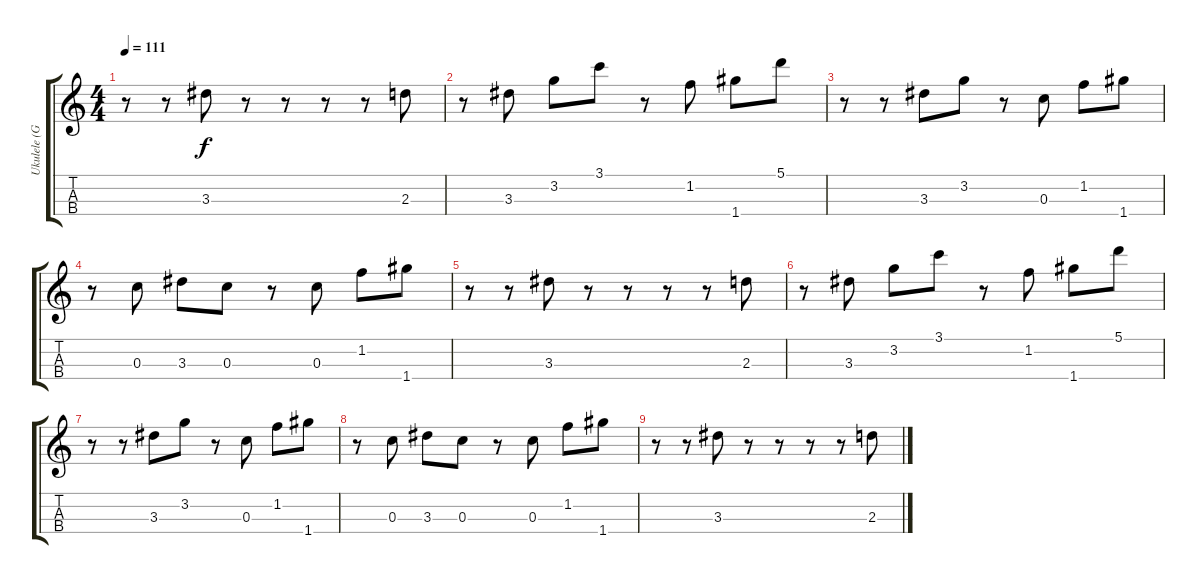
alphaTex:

\track ("Ukulele (GCEA5)" "Ukulele (G") {instrument electricguitarclean}
\staff {score tabs}
\tuning (A4 E4 C4 G4) {hide}
\ts (4 4)
\tempo 111
\clef g2
\ks c
r.8{dy f} r.8 3.3.8 r.8 r.8 r.8 r.8 2.3.8 |
r.8 3.3.8 3.2.8 3.1.8 r.8 1.2.8 1.4.8 5.1.8 |
r.8 r.8 3.3.8 3.2.8 r.8 0.3.8 1.2.8 1.4.8 |
r.8 0.3.8 3.3.8 0.3.8 r.8 0.3.8 1.2.8 1.4.8 |
r.8 r.8 3.3.8 r.8 r.8 r.8 r.8 2.3.8 |
r.8 3.3.8 3.2.8 3.1.8 r.8 1.2.8 1.4.8 5.1.8 |
r.8 r.8 3.3.8 3.2.8 r.8 0.3.8 1.2.8 1.4.8 |
r.8 0.3.8 3.3.8 0.3.8 r.8 0.3.8 1.2.8 1.4.8 |
r.8 r.8 3.3.8 r.8 r.8 r.8 r.8 2.3.8
